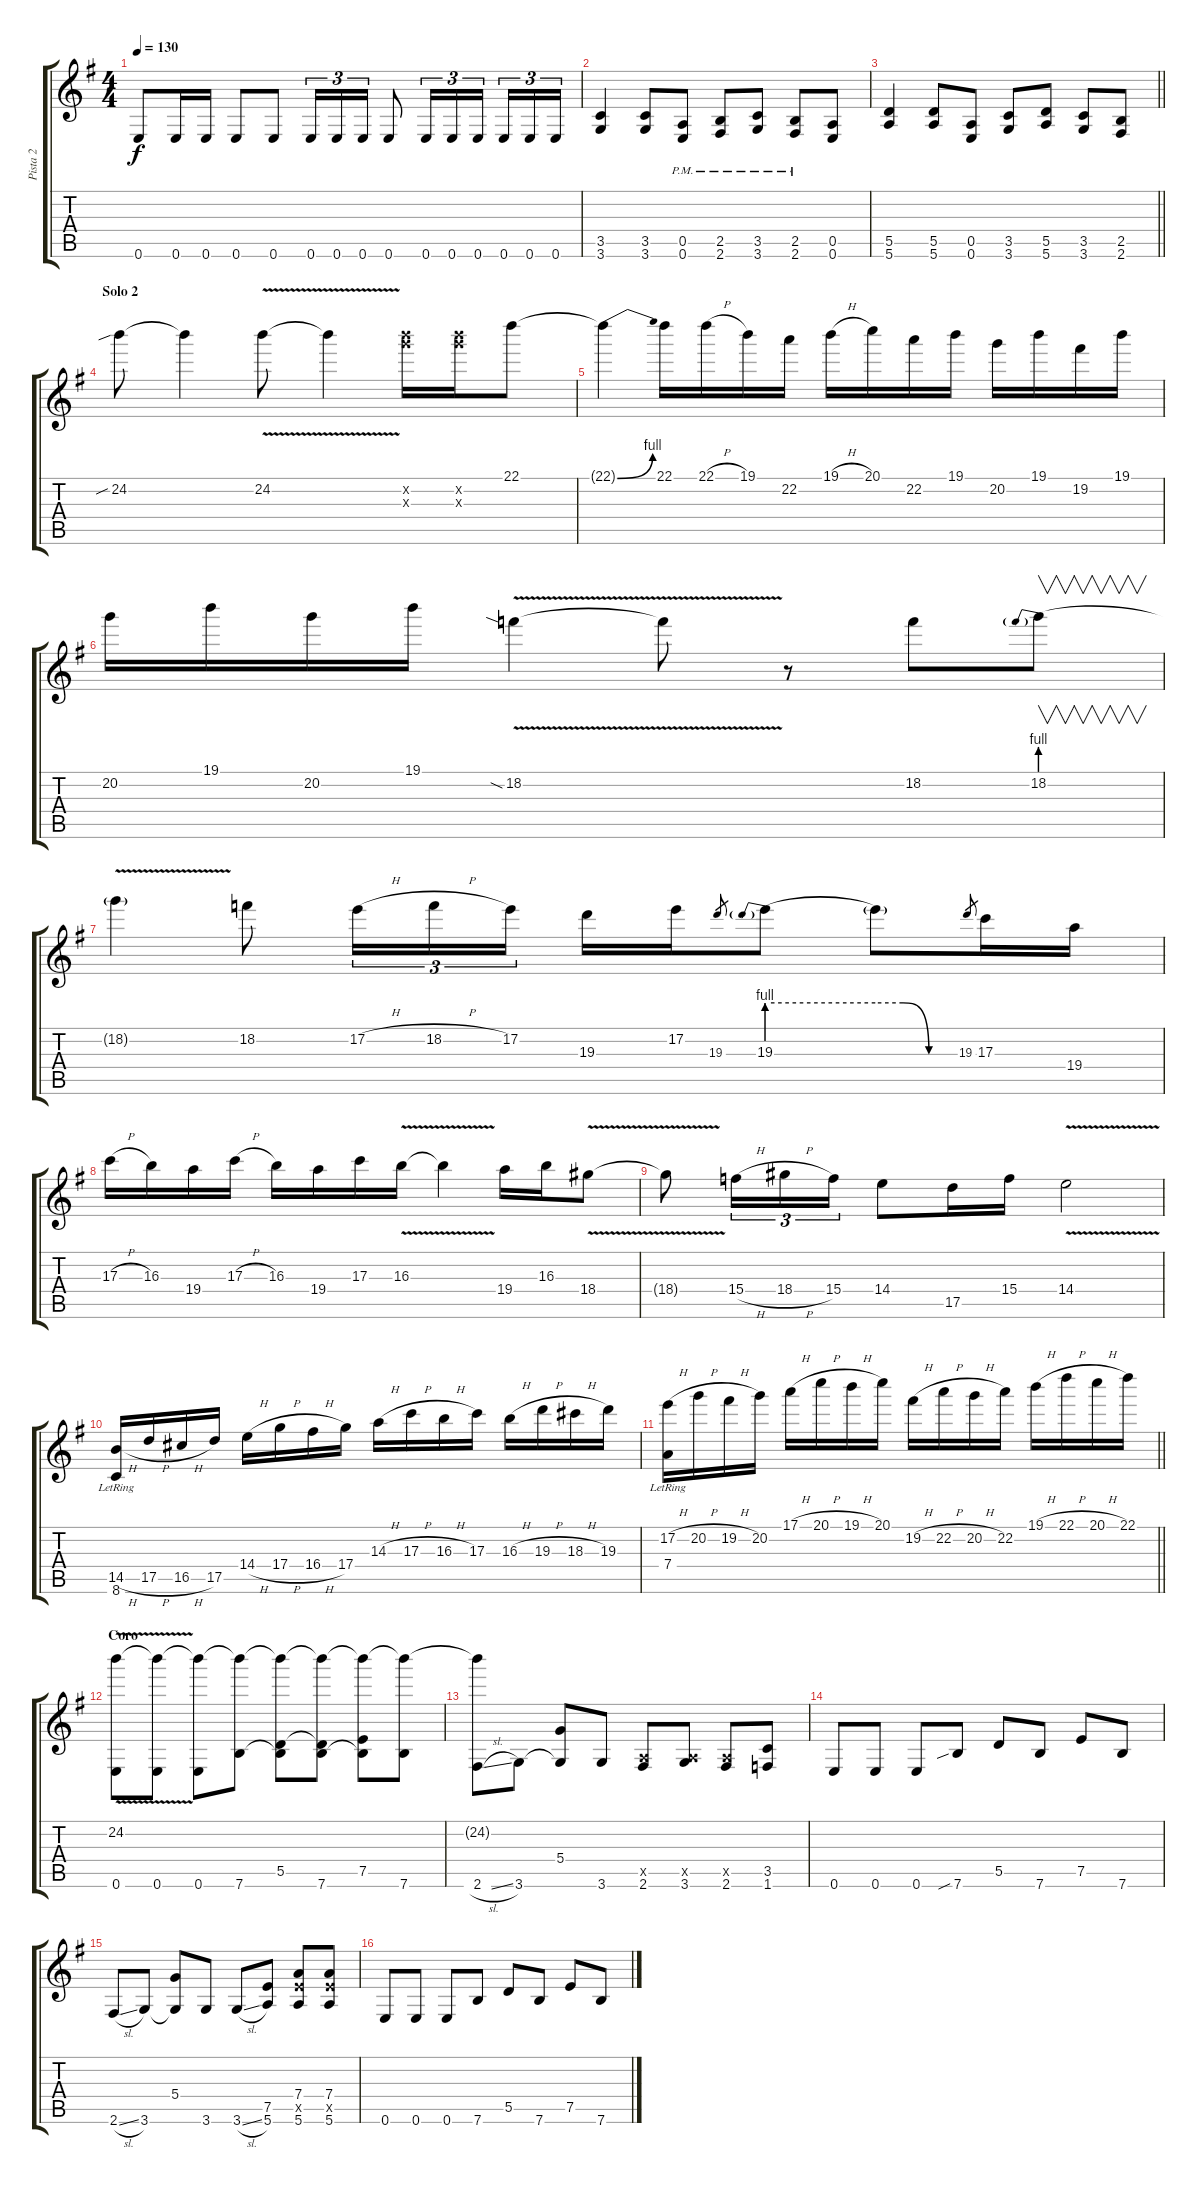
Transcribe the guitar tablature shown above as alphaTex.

\track ("Pista 2" "Pista 2") {instrument distortionguitar}
\staff {score tabs}
\tuning (E4 B3 G3 D3 A2 E2) {hide}
\ts (4 4)
\tempo 130
\clef g2
\ks g
0.6.8{dy f} 0.6.16 0.6.16 0.6.8 0.6.8 0.6.16{tu (3 2)} 0.6.16{tu (3 2)} 0.6.16{tu (3 2)} 0.6.8 0.6.16{tu (3 2)} 0.6.16{tu (3 2)} 0.6.16{tu (3 2) beam splitsecondary} 0.6.16{tu (3 2)} 0.6.16{tu (3 2)} 0.6.16{tu (3 2)} |
(3.5 3.6).4 (3.5 3.6).8 (0.5{pm} 0.6).8 (2.5{pm} 2.6).8 (3.5{pm} 3.6).8 (2.5{pm} 2.6).8 (0.5 0.6).8 |
\barLineRight lightlight
(5.5 5.6).4 (5.5 5.6).8 (0.5 0.6).8 (3.5 3.6).8 (5.5 5.6).8 (3.5 3.6).8 (2.5 2.6).8 |
\section ("" "Solo 2")
24.2{sib}.8 24.2{t}.4 24.2{v}.8 24.2{v t}.4 (24.2{x} 24.3{x}).16 (24.2{x} 24.3{x}).16 22.1.8 |
22.1{be (bend 0 0 60 4) t}.4 22.1.16 22.1{h}.16 19.1.16 22.2.16 19.1{h}.16 20.1.16 22.2.16 19.1.16 20.2.16 19.1.16 19.2.16 19.1.16 |
20.2.16 19.1.16 20.2.16 19.1.16 18.2{v sia}.4 18.2{t}.8 r.8 18.2.8 18.2{be (prebend 0 4 60 4)}.8{v} |
18.2{v t}.4 18.2.8 17.2{h}.16{tu (3 2)} 18.2{h}.16{tu (3 2)} 17.2.16{tu (3 2)} 19.3.16 17.2.16 19.3.8{gr} 19.3{be (prebend 0 4 60 4)}.8 19.3{be (custom 0 4 20 4 40 0 60 0) t}.8 19.3.8{gr} 17.3.16 19.4.16 |
17.3{h}.16 16.3.16 19.4.16 17.3{h}.16 16.3.16 19.4.16 17.3.16 16.3{v}.16 16.3{v t}.4 19.4.16 16.3.16 18.4{v}.8 |
18.4{v t}.8 15.4{h}.16{tu (3 2)} 18.4{h}.16{tu (3 2)} 15.4.16{tu (3 2)} 14.4.8 17.5.16 15.4.16 14.4{v}.2 |
(14.5{h} 8.6{lr}).16 17.5{h}.16 16.5{h}.16 17.5.16 14.4{h}.16 17.4{h}.16 16.4{h}.16 17.4.16 14.3{h}.16 17.3{h}.16 16.3{h}.16 17.3.16 16.3{h}.16 19.3{h}.16 18.3{h}.16 19.3.16 |
\barLineRight lightlight
(17.2{h} 7.4{lr}).16 20.2{h}.16 19.2{h}.16 20.2.16 17.1{h}.16 20.1{h}.16 19.1{h}.16 20.1.16 19.2{h}.16 22.2{h}.16 20.2{h}.16 22.2.16 19.1{h}.16 22.1{h}.16 20.1{h}.16 22.1.16 |
\section ("" "Coro")
(24.2{v} 0.6).8 (24.2{t} 0.6).8 (24.2{t} 0.6).8 (24.2{t} 7.6).8 (24.2{t} 5.5 7.6{t}).8 (24.2{t} 5.5{t} 7.6).8 (24.2{t} 7.5 7.6{t}).8 (24.2{t} 7.6).8 |
(24.2{t} 2.6{sl}).8 3.6.8 (5.4 3.6{t}).8 3.6.8 (0.5{x} 2.6).8 (0.5{x} 3.6).8 (0.5{x} 2.6).8 (3.5 1.6).8 |
0.6.8 0.6.8 0.6.8 7.6{sib}.8 5.5.8 7.6.8 7.5.8 7.6.8 |
2.6{sl}.8 3.6.8 (5.4 3.6{t}).8 3.6.8 3.6{sl}.8 (7.5 5.6).8 (7.4 7.5{x} 5.6).8 (7.4 7.5{x} 5.6).8 |
0.6.8 0.6.8 0.6.8 7.6.8 5.5.8 7.6.8 7.5.8 7.6.8
